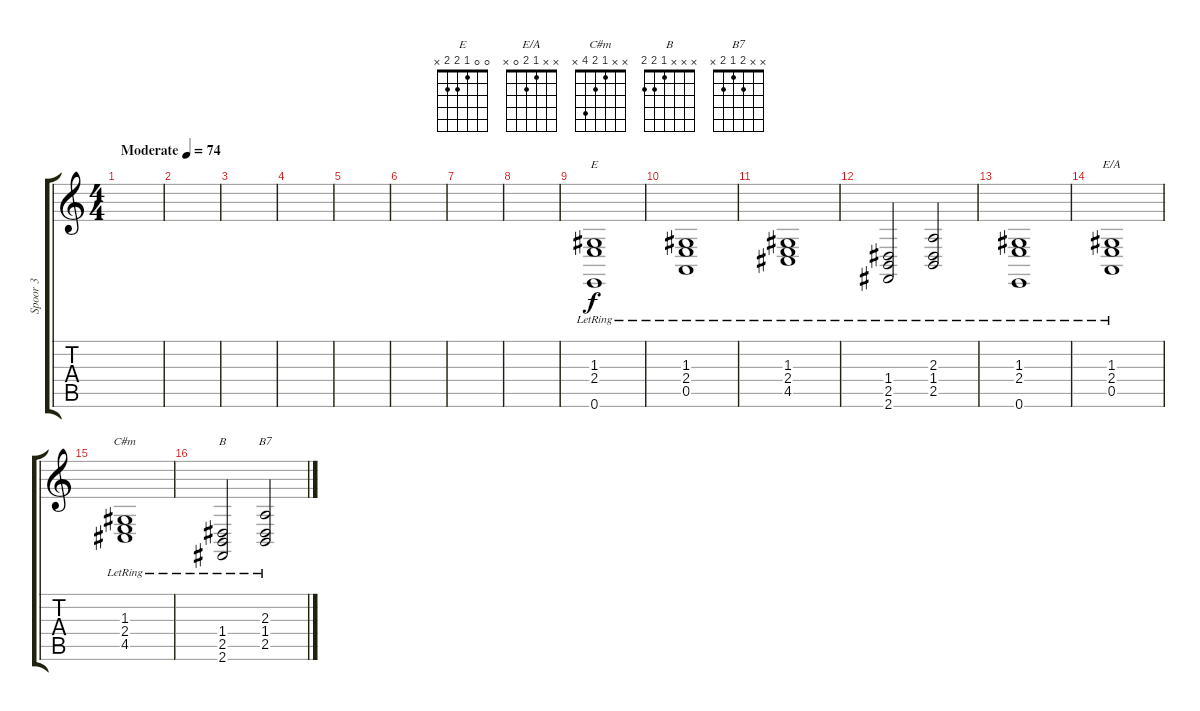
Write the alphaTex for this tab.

\track ("Spoor 3" "Spoor 3") {instrument stringensemble2}
\staff {score tabs}
\tuning (E4 B3 G3 D3 A2 E2) {hide}
\chord ("E" 0 0 1 2 2 x)
\chord ("E/A" x x 1 2 0 x)
\chord ("C#m" x x 1 2 4 x)
\chord ("B" x x x 1 2 2)
\chord ("B7" x x 2 1 2 x)
\ts (4 4)
\tempo (74 "Moderate")
\clef g2
\ks c
|
|
|
|
|
|
|
|
(1.3{lr} 2.4{lr} 0.6{lr}).1{ch "E"} |
(1.3{lr} 2.4{lr} 0.5{lr}).1 |
(1.3{lr} 2.4{lr} 4.5{lr}).1 |
(1.4{lr} 2.5{lr} 2.6{lr}).2 (2.3{lr} 1.4{lr} 2.5{lr}).2 |
(1.3{lr} 2.4{lr} 0.6{lr}).1 |
(1.3{lr} 2.4{lr} 0.5{lr}).1{ch "E/A"} |
(1.3{lr} 2.4{lr} 4.5{lr}).1{ch "C#m"} |
(1.4{lr} 2.5{lr} 2.6{lr}).2{ch "B"} (2.3{lr} 1.4{lr} 2.5{lr}).2{ch "B7"}
